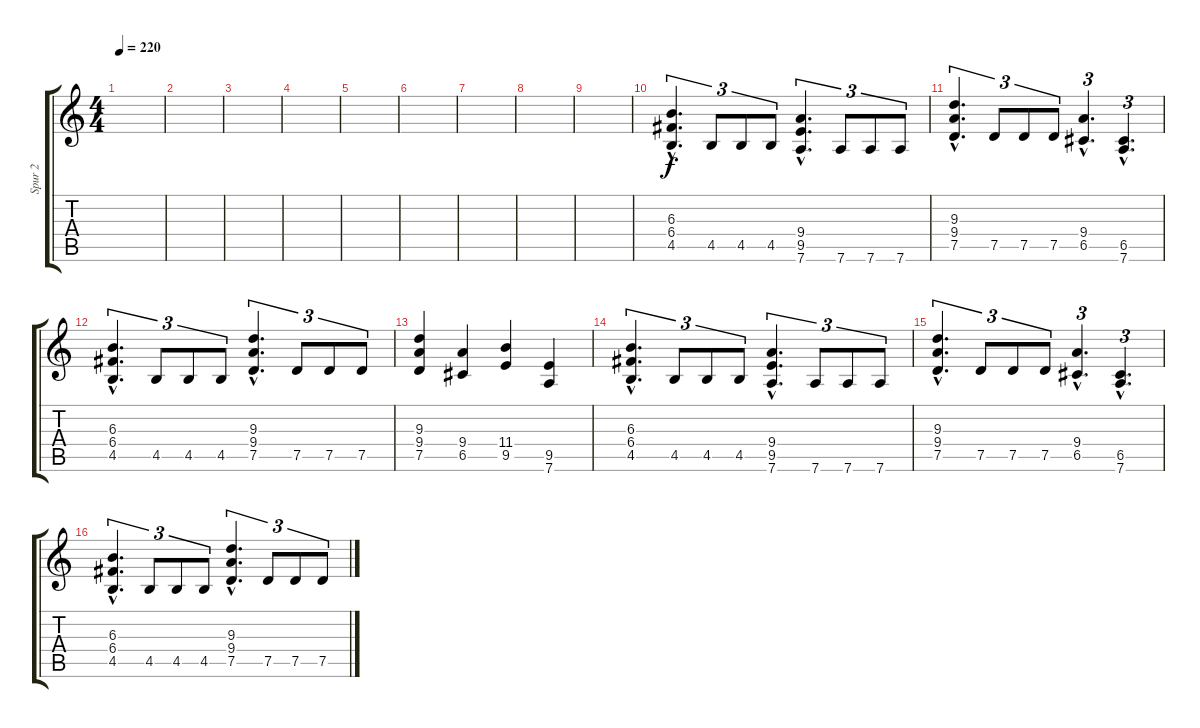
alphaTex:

\track ("Spur 2" "Spur 2") {instrument distortionguitar}
\staff {score tabs}
\tuning (D4 A3 F3 C3 G2 D2) {hide}
\ts (4 4)
\tempo 220
\clef g2
\ks c
|
|
|
|
|
|
|
|
|
(6.3{hac} 6.4{hac} 4.5{hac}).4{d tu (3 2)} 4.5.8{tu (3 2)} 4.5.8{tu (3 2)} 4.5.8{tu (3 2)} (9.4{hac} 9.5{hac} 7.6{hac}).4{d tu (3 2)} 7.6.8{tu (3 2)} 7.6.8{tu (3 2)} 7.6.8{tu (3 2)} |
(9.3{hac} 9.4{hac} 7.5{hac}).4{d tu (3 2)} 7.5.8{tu (3 2)} 7.5.8{tu (3 2)} 7.5.8{tu (3 2)} (9.4{hac} 6.5{hac}).4{d tu (3 2)} (6.5{hac} 7.6{hac}).4{d tu (3 2)} |
(6.3{hac} 6.4{hac} 4.5{hac}).4{d tu (3 2)} 4.5.8{tu (3 2)} 4.5.8{tu (3 2)} 4.5.8{tu (3 2)} (9.3{hac} 9.4{hac} 7.5{hac}).4{d tu (3 2)} 7.5.8{tu (3 2)} 7.5.8{tu (3 2)} 7.5.8{tu (3 2)} |
(9.3 9.4 7.5).4 (9.4 6.5).4 (11.4 9.5).4 (9.5 7.6).4 |
(6.3{hac} 6.4{hac} 4.5{hac}).4{d tu (3 2)} 4.5.8{tu (3 2)} 4.5.8{tu (3 2)} 4.5.8{tu (3 2)} (9.4{hac} 9.5{hac} 7.6{hac}).4{d tu (3 2)} 7.6.8{tu (3 2)} 7.6.8{tu (3 2)} 7.6.8{tu (3 2)} |
(9.3{hac} 9.4{hac} 7.5{hac}).4{d tu (3 2)} 7.5.8{tu (3 2)} 7.5.8{tu (3 2)} 7.5.8{tu (3 2)} (9.4{hac} 6.5{hac}).4{d tu (3 2)} (6.5{hac} 7.6{hac}).4{d tu (3 2)} |
(6.3{hac} 6.4{hac} 4.5{hac}).4{d tu (3 2)} 4.5.8{tu (3 2)} 4.5.8{tu (3 2)} 4.5.8{tu (3 2)} (9.3{hac} 9.4{hac} 7.5{hac}).4{d tu (3 2)} 7.5.8{tu (3 2)} 7.5.8{tu (3 2)} 7.5.8{tu (3 2)}
